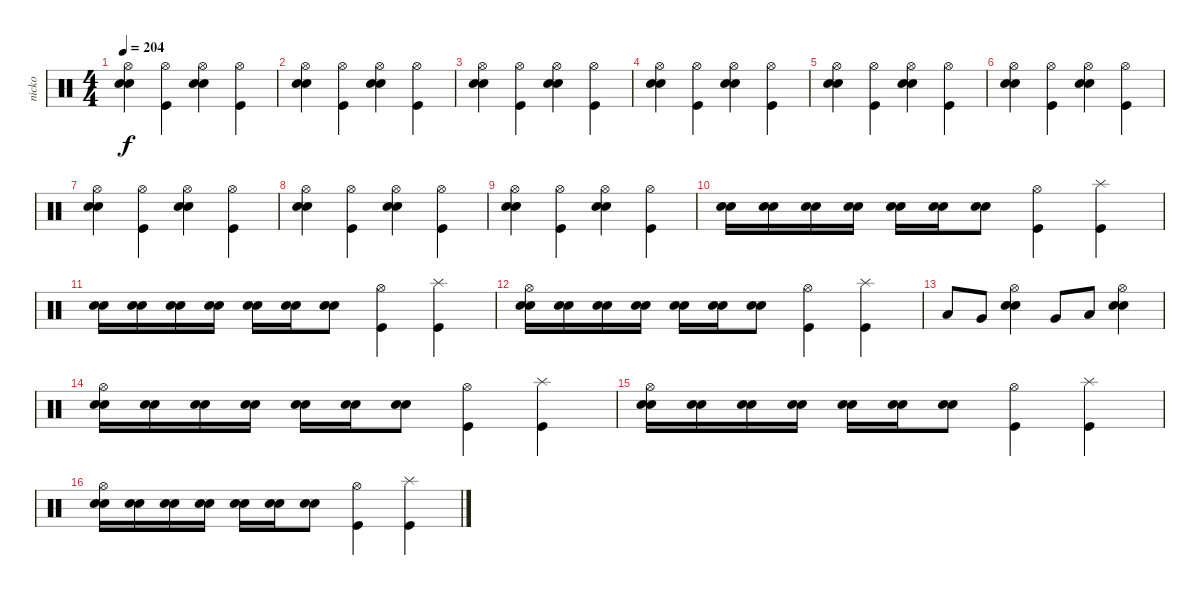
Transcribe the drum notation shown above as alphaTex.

\track ("nicko" "nicko") {instrument percussion}
\staff {score}
\articulation defaults
\ts (4 4)
\tempo 204
\clef neutral
\ks c
("Hi-Hat (open)" "Snare (hit) 2" "Electric Snare (hit)").4{dy f} ("Hi-Hat (open)" "Kick (hit)").4 ("Hi-Hat (open)" "Snare (hit) 2" "Electric Snare (hit)").4 ("Hi-Hat (open)" "Kick (hit)").4 |
("Hi-Hat (open)" "Snare (hit) 2" "Electric Snare (hit)").4 ("Hi-Hat (open)" "Kick (hit)").4 ("Hi-Hat (open)" "Snare (hit) 2" "Electric Snare (hit)").4 ("Hi-Hat (open)" "Kick (hit)").4 |
("Hi-Hat (open)" "Snare (hit) 2" "Electric Snare (hit)").4 ("Hi-Hat (open)" "Kick (hit)").4 ("Hi-Hat (open)" "Snare (hit) 2" "Electric Snare (hit)").4 ("Hi-Hat (open)" "Kick (hit)").4 |
("Hi-Hat (open)" "Snare (hit) 2" "Electric Snare (hit)").4 ("Hi-Hat (open)" "Kick (hit)").4 ("Hi-Hat (open)" "Snare (hit) 2" "Electric Snare (hit)").4 ("Hi-Hat (open)" "Kick (hit)").4 |
("Hi-Hat (open)" "Snare (hit) 2" "Electric Snare (hit)").4 ("Hi-Hat (open)" "Kick (hit)").4 ("Hi-Hat (open)" "Snare (hit) 2" "Electric Snare (hit)").4 ("Hi-Hat (open)" "Kick (hit)").4 |
("Hi-Hat (open)" "Snare (hit) 2" "Electric Snare (hit)").4 ("Hi-Hat (open)" "Kick (hit)").4 ("Hi-Hat (open)" "Snare (hit) 2" "Electric Snare (hit)").4 ("Hi-Hat (open)" "Kick (hit)").4 |
("Hi-Hat (open)" "Snare (hit) 2" "Electric Snare (hit)").4 ("Hi-Hat (open)" "Kick (hit)").4 ("Hi-Hat (open)" "Snare (hit) 2" "Electric Snare (hit)").4 ("Hi-Hat (open)" "Kick (hit)").4 |
("Hi-Hat (open)" "Snare (hit) 2" "Electric Snare (hit)").4 ("Hi-Hat (open)" "Kick (hit)").4 ("Hi-Hat (open)" "Snare (hit) 2" "Electric Snare (hit)").4 ("Hi-Hat (open)" "Kick (hit)").4 |
("Hi-Hat (open)" "Snare (hit) 2" "Electric Snare (hit)").4 ("Hi-Hat (open)" "Kick (hit)").4 ("Hi-Hat (open)" "Snare (hit) 2" "Electric Snare (hit)").4 ("Hi-Hat (open)" "Kick (hit)").4 |
("Snare (hit) 2" "Electric Snare (hit)").16 ("Snare (hit) 2" "Electric Snare (hit)").16 ("Snare (hit) 2" "Electric Snare (hit)").16 ("Snare (hit) 2" "Electric Snare (hit)").16 ("Snare (hit) 2" "Electric Snare (hit)").16 ("Snare (hit) 2" "Electric Snare (hit)").16 ("Snare (hit) 2" "Electric Snare (hit)").8 ("Hi-Hat (open)" "Kick (hit)").4 ("Splash (hit)" "Kick (hit)").4 |
("Snare (hit) 2" "Electric Snare (hit)").16 ("Snare (hit) 2" "Electric Snare (hit)").16 ("Snare (hit) 2" "Electric Snare (hit)").16 ("Snare (hit) 2" "Electric Snare (hit)").16 ("Snare (hit) 2" "Electric Snare (hit)").16 ("Snare (hit) 2" "Electric Snare (hit)").16 ("Snare (hit) 2" "Electric Snare (hit)").8 ("Hi-Hat (open)" "Kick (hit)").4 ("Splash (hit)" "Kick (hit)").4 |
("Hi-Hat (open)" "Snare (hit) 2" "Electric Snare (hit)").16 ("Snare (hit) 2" "Electric Snare (hit)").16 ("Snare (hit) 2" "Electric Snare (hit)").16 ("Snare (hit) 2" "Electric Snare (hit)").16 ("Snare (hit) 2" "Electric Snare (hit)").16 ("Snare (hit) 2" "Electric Snare (hit)").16 ("Snare (hit) 2" "Electric Snare (hit)").8 ("Hi-Hat (open)" "Kick (hit)").4 ("Splash (hit)" "Kick (hit)").4 |
"Low Floor Tom (hit)".8 "Very Low Tom (hit)".8 ("Hi-Hat (open)" "Snare (hit) 2" "Electric Snare (hit)").4 "Very Low Tom (hit)".8 "Low Tom (hit)".8 ("Hi-Hat (open)" "Snare (hit) 2" "Electric Snare (hit)").4 |
("Hi-Hat (open)" "Snare (hit) 2" "Electric Snare (hit)").16 ("Snare (hit) 2" "Electric Snare (hit)").16 ("Snare (hit) 2" "Electric Snare (hit)").16 ("Snare (hit) 2" "Electric Snare (hit)").16 ("Snare (hit) 2" "Electric Snare (hit)").16 ("Snare (hit) 2" "Electric Snare (hit)").16 ("Snare (hit) 2" "Electric Snare (hit)").8 ("Hi-Hat (open)" "Kick (hit)").4 ("Splash (hit)" "Kick (hit)").4 |
("Hi-Hat (open)" "Snare (hit) 2" "Electric Snare (hit)").16 ("Snare (hit) 2" "Electric Snare (hit)").16 ("Snare (hit) 2" "Electric Snare (hit)").16 ("Snare (hit) 2" "Electric Snare (hit)").16 ("Snare (hit) 2" "Electric Snare (hit)").16 ("Snare (hit) 2" "Electric Snare (hit)").16 ("Snare (hit) 2" "Electric Snare (hit)").8 ("Hi-Hat (open)" "Kick (hit)").4 ("Splash (hit)" "Kick (hit)").4 |
("Hi-Hat (open)" "Snare (hit) 2" "Electric Snare (hit)").16 ("Snare (hit) 2" "Electric Snare (hit)").16 ("Snare (hit) 2" "Electric Snare (hit)").16 ("Snare (hit) 2" "Electric Snare (hit)").16 ("Snare (hit) 2" "Electric Snare (hit)").16 ("Snare (hit) 2" "Electric Snare (hit)").16 ("Snare (hit) 2" "Electric Snare (hit)").8 ("Hi-Hat (open)" "Kick (hit)").4 ("Splash (hit)" "Kick (hit)").4
